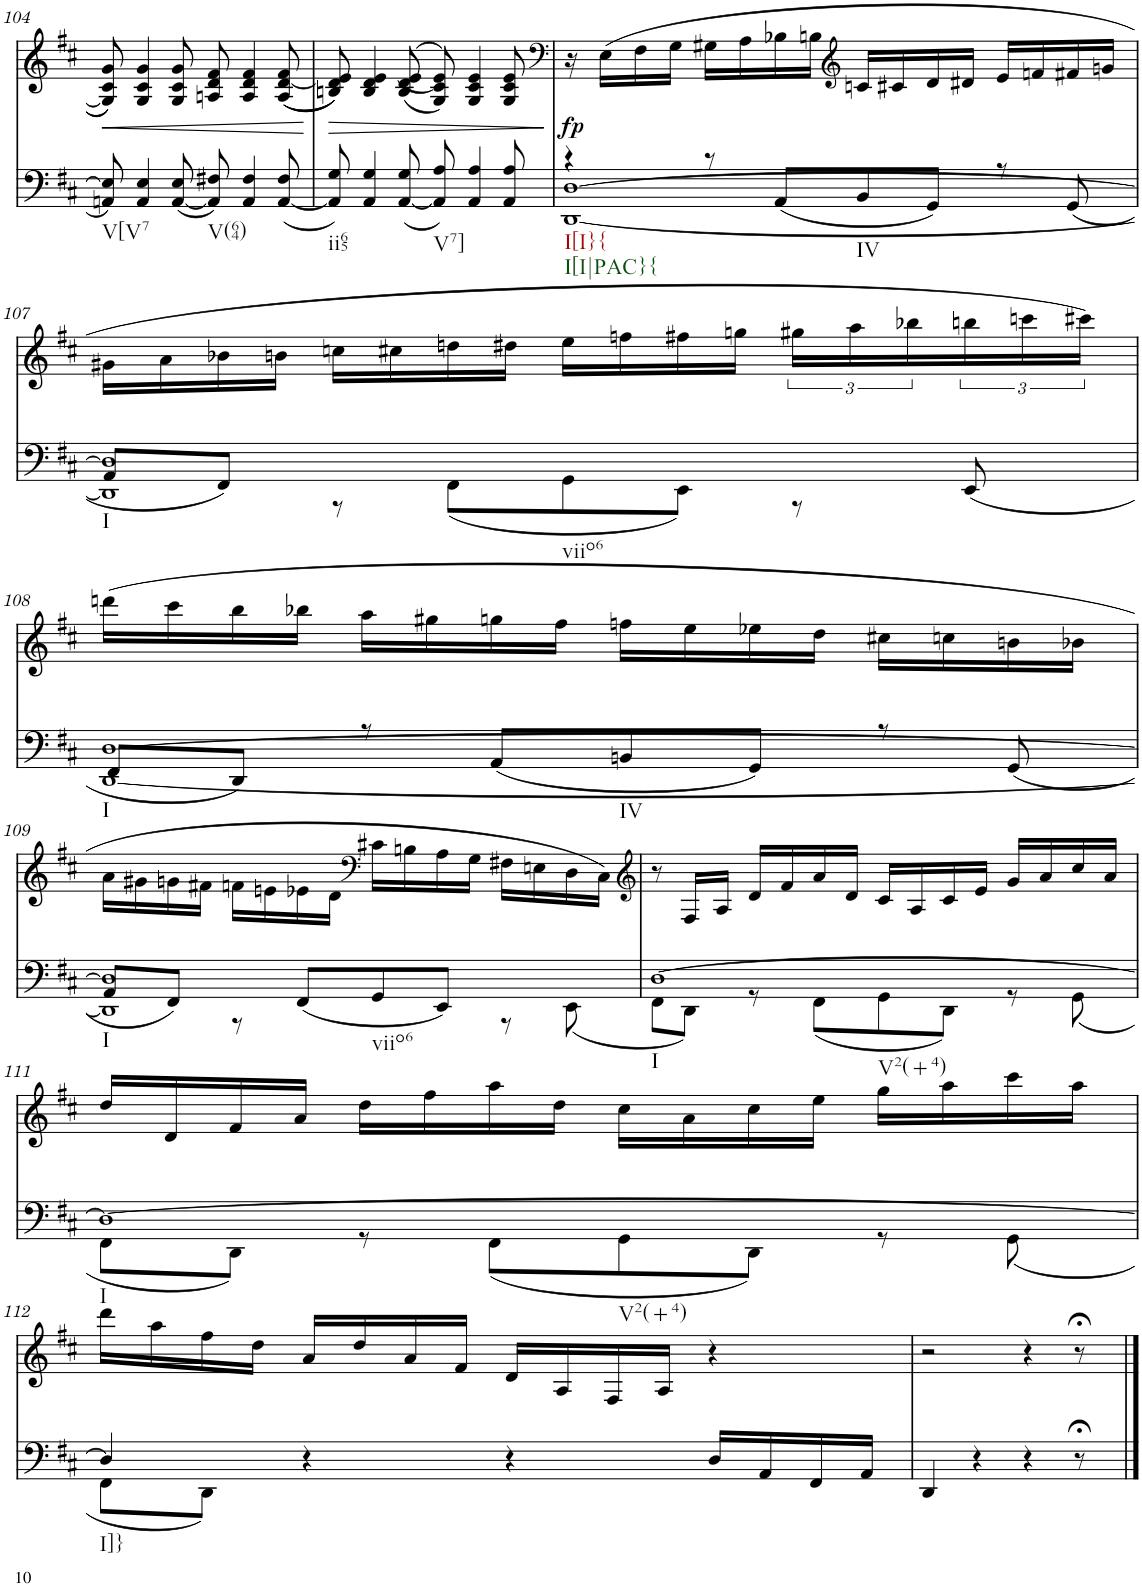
**kern	**kern	**dynam
*part2	*part1	*part1
*staff2	*staff1	*staff1
*I"Piano	*I"Piano	*
*I'Pno	*I'Pno	*
!!LO:PB:g=z
*clefF4	*clefG2	*
*k[f#c#]	*k[f#c#]	*
*M4/4	*M4/4	*
=104	=104	=104
!LO:TX:b:t=V[V7	!	!
!	!	!LO:HP:b
8AAn/ 8E/]	8G/] 8c#/ 8g/	<
4AA/ 4E/	4G/ 4c#/ 4g/	.
([8AA/ 8E/	8G/ 8c#/ 8g/	.
!LO:TX:b:t=V(64)	!	!
8AA/] 8F#X/)	8An/ 8d/ 8f#/	.
4AA/ 4F#/	4A/ 4d/ 4f#/	.
([8AA/ 8F#/	(<(8A/ [8d/ 8f#/	.
.	.	[
=105	=105	=105
!LO:TX:b:t=ii65	!	!
!	!	!LO:HP:b
8AA/] 8G/)	8Bn/ 8d/] 8e/))	>
4AA/ 4G/	4B/ 4d/ 4e/	.
([8AA/ 8G/	((>(8B/ 8d/ 8e/	.
!LO:TX:b:t=V7]	!	!
8AA/] 8A/)	8G/ 8c#/ 8e/)))	.
4AA/ 4A/	4G/ 4c#/ 4e/	.
8AA/ 8A/	8G/ 8c#/ 8e/	.
.	.	]
=106	=106	=106
*	*clefF4	*
*^	*	*
!LO:TX:b:t=I[I}{	!	!	!
!LO:TX:b:t=I[I|PAC}{	!	!	!
!	!	!	!LO:DY:b
4r	[1DD [>1D	16r	fp
.	.	(16E\LL	.
.	.	16F#\	.
.	.	16G\JJ	.
8r	.	16G#X\LL	.
.	.	16A\	.
(<8AA/L	.	16B-X\	.
.	.	16Bn\JJ	.
*	*	*clefG2	*
!LO:TX:b:t=IV	!	!	!
8BB/	.	16cn/LL	.
.	.	16c#X/	.
8GG/J)	.	16d/	.
.	.	16d#X/JJ	.
8r	.	16e/LL	.
.	.	16fn/	.
(<8GG/	.	16f#X/	.
.	.	16gn/JJ	.
!!LO:LB:g=z
=107	=107	=107	=107
!LO:TX:b:t=I	!	!	!
!LO:TX:b:t=viio6	!	!	!
1DD] 1D]	8AA/L	16g#X\LL	.
.	.	16a\	.
.	8FF#/J)	16b-X\	.
.	.	16bn\JJ	.
.	8r	16ccn\LL	.
.	.	16cc#X\	.
.	(8FF#\L	16ddn\	.
.	.	16dd#X\JJ	.
.	8GG\	16ee\LL	.
.	.	16ffn\	.
.	8EE\J)	16ff#X\	.
.	.	16ggn\JJ	.
.	8r	24gg#X\LL	.
.	.	24aa\	.
.	.	24bb-X\	.
.	(<8EE/	24bbn\	.
.	.	24cccn\	.
.	.	24ccc#X\JJ)	.
!!LO:LB:g=z
=108	=108	=108	=108
!LO:TX:b:t=I	!	!	!
8FF#/L	[1DD [>1D	(16dddn\LL	.
.	.	16ccc#\	.
8DD/J)	.	16bb\	.
.	.	16bb-X\JJ	.
8r	.	16aa\LL	.
.	.	16gg#X\	.
(<8AA/L	.	16ggn\	.
.	.	16ff#\JJ	.
!LO:TX:b:t=IV	!	!	!
8BBn/	.	16ffn\LL	.
.	.	16ee\	.
8GG/J)	.	16ee-X\	.
.	.	16dd\JJ	.
8r	.	16cc#X\LL	.
.	.	16ccn\	.
(<8GG/	.	16bn\	.
.	.	16b-X\JJ	.
!!LO:LB:g=z
=109	=109	=109	=109
!LO:TX:b:t=I	!	!	!
!LO:TX:b:t=viio6	!	!	!
1DD] 1D]	8AA/L	16a\LL	.
.	.	16g#X\	.
.	8FF#/J)	16gn\	.
.	.	16f#X\JJ	.
.	8r	16fn\LL	.
.	.	16en\	.
.	(8FF#/L	16e-X\	.
.	.	16d\JJ	.
*	*	*clefF4	*
.	8GG/	16c#X\LL	.
.	.	16Bn\	.
.	8EE/J)	16A\	.
.	.	16G\JJ	.
.	8r	16F#X\LL	.
.	.	16En\	.
.	(8EE\	16D\	.
.	.	16C#\JJ)	.
=110	=110	=110	=110
*	*	*clefG2	*
!LO:TX:b:t=I	!	!	!
!LO:TX:b:t=V2(+4)	!	!	!
[1D	8FF#\L	8r	.
.	8DD\J)	16F#/LL	.
.	.	16A/JJ	.
.	8r	16d/LL	.
.	.	16f#/	.
.	(8FF#\L	16a/	.
.	.	16d/JJ	.
.	8GG\	16c#/LL	.
.	.	16A/	.
.	8DD\J)	16c#/	.
.	.	16e/JJ	.
.	8r	16g/LL	.
.	.	16a/	.
.	(8GG\	16cc#/	.
.	.	16a/JJ	.
!!LO:LB:g=z
=111	=111	=111	=111
!LO:TX:b:t=I	!	!	!
!LO:TX:b:t=V2(+4)	!	!	!
1D_	8FF#\L	16dd/LL	.
.	.	16d/	.
.	8DD\J)	16f#/	.
.	.	16a/JJ	.
.	8r	16dd\LL	.
.	.	16ff#\	.
.	(8FF#\L	16aa\	.
.	.	16dd\JJ	.
.	8GG\	16cc#\LL	.
.	.	16a\	.
.	8DD\J)	16cc#\	.
.	.	16ee\JJ	.
.	8r	16gg\LL	.
.	.	16aa\	.
.	(8GG\	16ccc#\	.
.	.	16aa\JJ	.
!!LO:LB:g=z
=112	=112	=112	=112
!LO:TX:b:t=I]}	!	!	!
4D/]	8FF#\L	16ddd\LL	.
.	.	16aa\	.
.	8DD\J)	16ff#\	.
.	.	16dd\JJ	.
4r	2.ryy	16a/LL	.
.	.	16dd/	.
.	.	16a/	.
.	.	16f#/JJ	.
4r	.	16d/LL	.
.	.	16A/	.
.	.	16F#/	.
.	.	16A/JJ	.
16D/LL	.	4r	.
16AA/	.	.	.
16FF#/	.	.	.
16AA/JJ	.	.	.
*v	*v	*	*
=113	=113	=113
4DD/	2r	.
4r	.	.
4r	4r	.
8r;<	8r;<	.
==	==	==
*-	*-	*-
